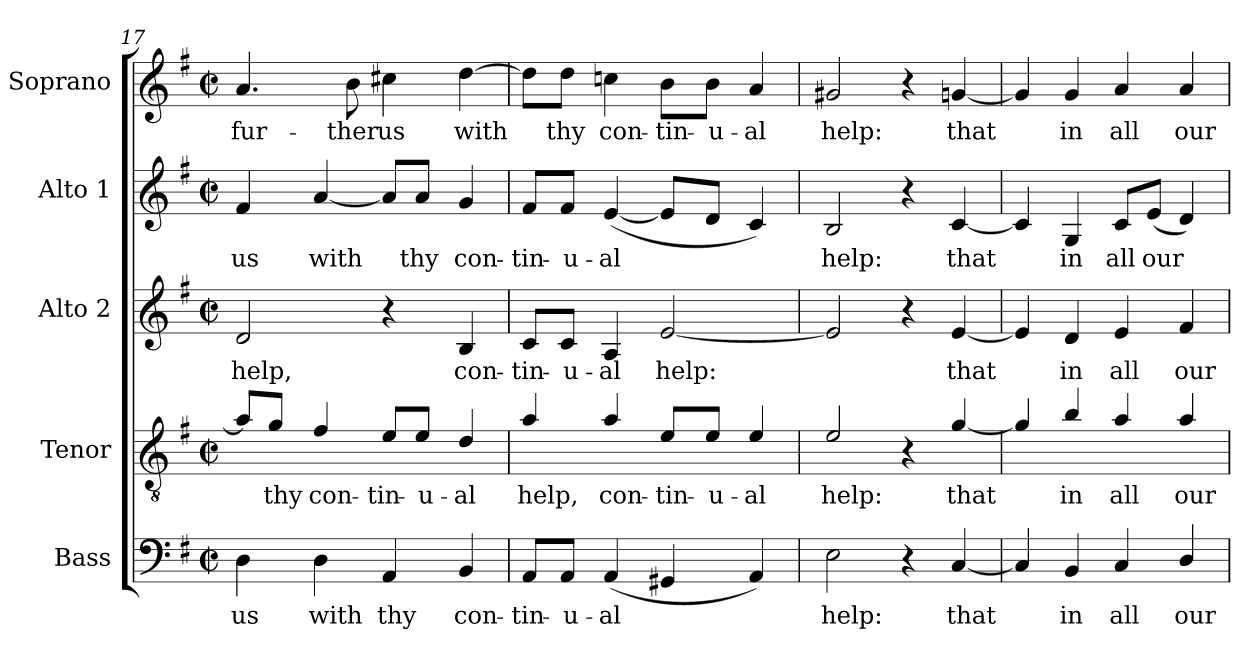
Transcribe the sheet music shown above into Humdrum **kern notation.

**kern	**text	**kern	**text	**kern	**text	**kern	**text	**kern	**text
*part5	*part5	*part4	*part4	*part3	*part3	*part2	*part2	*part1	*part1
*staff5	*staff5	*staff4	*staff4	*staff3	*staff3	*staff2	*staff2	*staff1	*staff1
*I"Bass	*	*I"Tenor	*	*I"Alto 2	*	*I"Alto 1	*	*I"Soprano	*
*I'B	*	*I'T.	*	*I'A. 2	*	*I'A. 1	*	*I'S	*
!!LO:LB:g=z
*clefF4	*	*clefGv2	*	*clefG2	*	*clefG2	*	*clefG2	*
*	*	*ITrd7c12	*	*	*	*	*	*	*
*k[f#]	*	*k[f#]	*	*k[f#]	*	*k[f#]	*	*k[f#]	*
*G:	*	*G:	*	*G:	*	*G:	*	*G:	*
*M2/2	*	*M2/2	*	*M2/2	*	*M2/2	*	*M2/2	*
*met(c|)	*	*met(c|)	*	*met(c|)	*	*met(c|)	*	*met(c|)	*
=17	=17	=17	=17	=17	=17	=17	=17	=17	=17
!	!LO:LY:b	!	!	!	!	!	!	!	!
!	!	!	!	!	!LO:LY:b	!	!	!	!
!	!	!	!	!	!	!	!LO:LY:b	!	!
!	!	!	!	!	!	!	!	!	!LO:LY:b
4D\	us	8A/L]	.	2d/	help,	4f#/	us	4.a/	fur-
!	!	!	!LO:LY:b	!	!	!	!	!	!
.	.	8G/J	thy	.	.	.	.	.	.
!	!LO:LY:b	!	!	!	!	!	!	!	!
!	!	!	!LO:LY:b	!	!	!	!	!	!
!	!	!	!	!	!	!	!LO:LY:b	!	!
4D\	with	4F#/	con-	.	.	[<4a/	with	.	.
!	!	!	!	!	!	!	!	!	!LO:LY:b
.	.	.	.	.	.	.	.	8b\	-ther
!	!LO:LY:b	!	!	!	!	!	!	!	!
!	!	!	!LO:LY:b	!	!	!	!	!	!
!	!	!	!	!	!	!	!	!	!LO:LY:b
4AA/	thy	8E/L	-tin-	4r	.	8a/L]	.	4cc#X\	us
!	!	!	!LO:LY:b	!	!	!	!	!	!
!	!	!	!	!	!	!	!LO:LY:b	!	!
.	.	8E/J	-u-	.	.	8a/J	thy	.	.
!	!LO:LY:b	!	!	!	!	!	!	!	!
!	!	!	!LO:LY:b	!	!	!	!	!	!
!	!	!	!	!	!LO:LY:b	!	!	!	!
!	!	!	!	!	!	!	!LO:LY:b	!	!
!	!	!	!	!	!	!	!	!	!LO:LY:b
4BB/	con-	4D/	-al	4B/	con-	4g/	con-	[>4dd\	with
=18	=18	=18	=18	=18	=18	=18	=18	=18	=18
!	!LO:LY:b	!	!	!	!	!	!	!	!
!	!	!	!LO:LY:b	!	!	!	!	!	!
!	!	!	!	!	!LO:LY:b	!	!	!	!
!	!	!	!	!	!	!	!LO:LY:b	!	!
8AA/L	-tin-	4A/	help,	8c/L	-tin-	8f#/L	-tin-	8dd\L]	.
!	!LO:LY:b	!	!	!	!	!	!	!	!
!	!	!	!	!	!LO:LY:b	!	!	!	!
!	!	!	!	!	!	!	!LO:LY:b	!	!
!	!	!	!	!	!	!	!	!	!LO:LY:b
8AA/J	-u-	.	.	8c/J	-u-	8f#/J	-u-	8dd\J	thy
!	!LO:LY:b	!	!	!	!	!	!	!	!
!	!	!	!LO:LY:b	!	!	!	!	!	!
!	!	!	!	!	!LO:LY:b	!	!	!	!
!	!	!	!	!	!	!	!LO:LY:b	!	!
!	!	!	!	!	!	!	!	!	!LO:LY:b
(4AA/	al	4A/	con-	4A/	-al	([4e/	al	4ccn\	con-
!	!	!	!LO:LY:b	!	!	!	!	!	!
!	!	!	!	!	!LO:LY:b	!	!	!	!
!	!	!	!	!	!	!	!	!	!LO:LY:b
4GG#X/	.	8E/L	-tin-	[<2e/	help:	8e/L]	.	8b\L	-tin-
!	!	!	!LO:LY:b	!	!	!	!	!	!
!	!	!	!	!	!	!	!	!	!LO:LY:b
.	.	8E/J	-u-	.	.	8d/J	.	8b\J	-u-
!	!	!	!LO:LY:b	!	!	!	!	!	!
!	!	!	!	!	!	!	!	!	!LO:LY:b
4AA/)	.	4E/	-al	.	.	4c/)	.	4a/	-al
=19	=19	=19	=19	=19	=19	=19	=19	=19	=19
!	!LO:LY:b	!	!	!	!	!	!	!	!
!	!	!	!LO:LY:b	!	!	!	!	!	!
!	!	!	!	!	!	!	!LO:LY:b	!	!
!	!	!	!	!	!	!	!	!	!LO:LY:b
2E\	help:	2E/	help:	2e/]	.	2B/	help:	2g#X/	help:
4r	.	4r	.	4r	.	4r	.	4r	.
!	!LO:LY:b	!	!	!	!	!	!	!	!
!	!	!	!LO:LY:b	!	!	!	!	!	!
!	!	!	!	!	!LO:LY:b	!	!	!	!
!	!	!	!	!	!	!	!LO:LY:b	!	!
!	!	!	!	!	!	!	!	!	!LO:LY:b
[<4C/	that	[<4G/	that	[<4e/	that	[<4c/	that	[<4gn/	that
=20	=20	=20	=20	=20	=20	=20	=20	=20	=20
4C/]	.	4G/]	.	4e/]	.	4c/]	.	4g/]	.
!	!LO:LY:b	!	!	!	!	!	!	!	!
!	!	!	!LO:LY:b	!	!	!	!	!	!
!	!	!	!	!	!LO:LY:b	!	!	!	!
!	!	!	!	!	!	!	!LO:LY:b	!	!
!	!	!	!	!	!	!	!	!	!LO:LY:b
4BB/	in	4B/	in	4d/	in	4G/	in	4g/	in
!	!LO:LY:b	!	!	!	!	!	!	!	!
!	!	!	!LO:LY:b	!	!	!	!	!	!
!	!	!	!	!	!LO:LY:b	!	!	!	!
!	!	!	!	!	!	!	!LO:LY:b	!	!
!	!	!	!	!	!	!	!	!	!LO:LY:b
4C/	all	4A/	all	4e/	all	8c/L	all	4a/	all
!	!	!	!	!	!	!	!LO:LY:b	!	!
.	.	.	.	.	.	(8e/J	our	.	.
!	!LO:LY:b	!	!	!	!	!	!	!	!
!	!	!	!LO:LY:b	!	!	!	!	!	!
!	!	!	!	!	!LO:LY:b	!	!	!	!
!	!	!	!	!	!	!	!	!	!LO:LY:b
4D/	our	4A/	our	4f#/	our	4d/)	.	4a/	our
=	=	=	=	=	=	=	=	=	=
*-	*-	*-	*-	*-	*-	*-	*-	*-	*-
